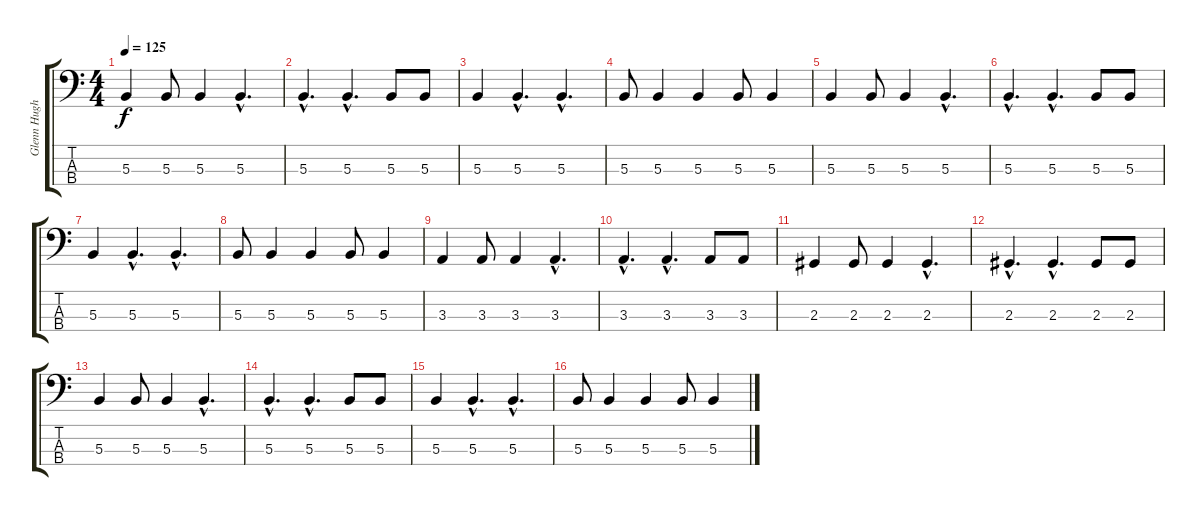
\track ("Glenn Hughes" "Glenn Hugh") {instrument electricbassfinger}
\staff {score tabs}
\tuning (E2 B1 Gb1 Db1) {hide}
\ts (4 4)
\tempo 125
\clef f4
\ks c
5.3.4{dy f} 5.3.8 5.3.4 5.3{hac}.4{d} |
5.3{hac}.4{d} 5.3{hac}.4{d} 5.3.8 5.3.8 |
5.3.4 5.3{hac}.4{d} 5.3{hac}.4{d} |
5.3.8 5.3.4 5.3.4 5.3.8 5.3.4 |
5.3.4 5.3.8 5.3.4 5.3{hac}.4{d} |
5.3{hac}.4{d} 5.3{hac}.4{d} 5.3.8 5.3.8 |
5.3.4 5.3{hac}.4{d} 5.3{hac}.4{d} |
5.3.8 5.3.4 5.3.4 5.3.8 5.3.4 |
3.3.4 3.3.8 3.3.4 3.3{hac}.4{d} |
3.3{hac}.4{d} 3.3{hac}.4{d} 3.3.8 3.3.8 |
2.3.4 2.3.8 2.3.4 2.3{hac}.4{d} |
2.3{hac}.4{d} 2.3{hac}.4{d} 2.3.8 2.3.8 |
5.3.4 5.3.8 5.3.4 5.3{hac}.4{d} |
5.3{hac}.4{d} 5.3{hac}.4{d} 5.3.8 5.3.8 |
5.3.4 5.3{hac}.4{d} 5.3{hac}.4{d} |
5.3.8 5.3.4 5.3.4 5.3.8 5.3.4
